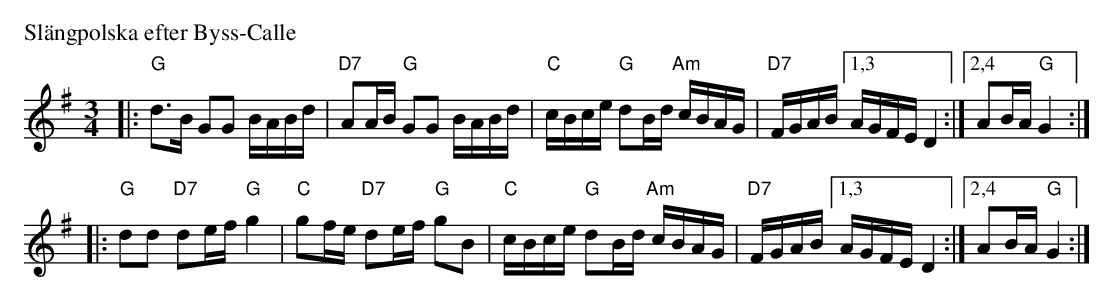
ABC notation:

X:1
P: Sl\"angpolska efter Byss-Calle
M: 3/4
L: 1/16
K: G
|: "G"d3B G2G2 BABd | "D7"A2AB "G"G2G2 BABd |\
"C"cBce "G"d2Bd "Am"cBAG |"D7"FGAB [1,3 AGFE D4 :|[2,4 A2BA "G"G4 :|
|: "G"d2d2 "D7"d2ef "G"g4 | "C"g2fe "D7"d2ef "G"g2B2 |\
"C"cBce "G"d2Bd "Am"cBAG | "D7"FGAB [1,3 AGFE D4 :|[2,4 A2BA "G"G4 :|
